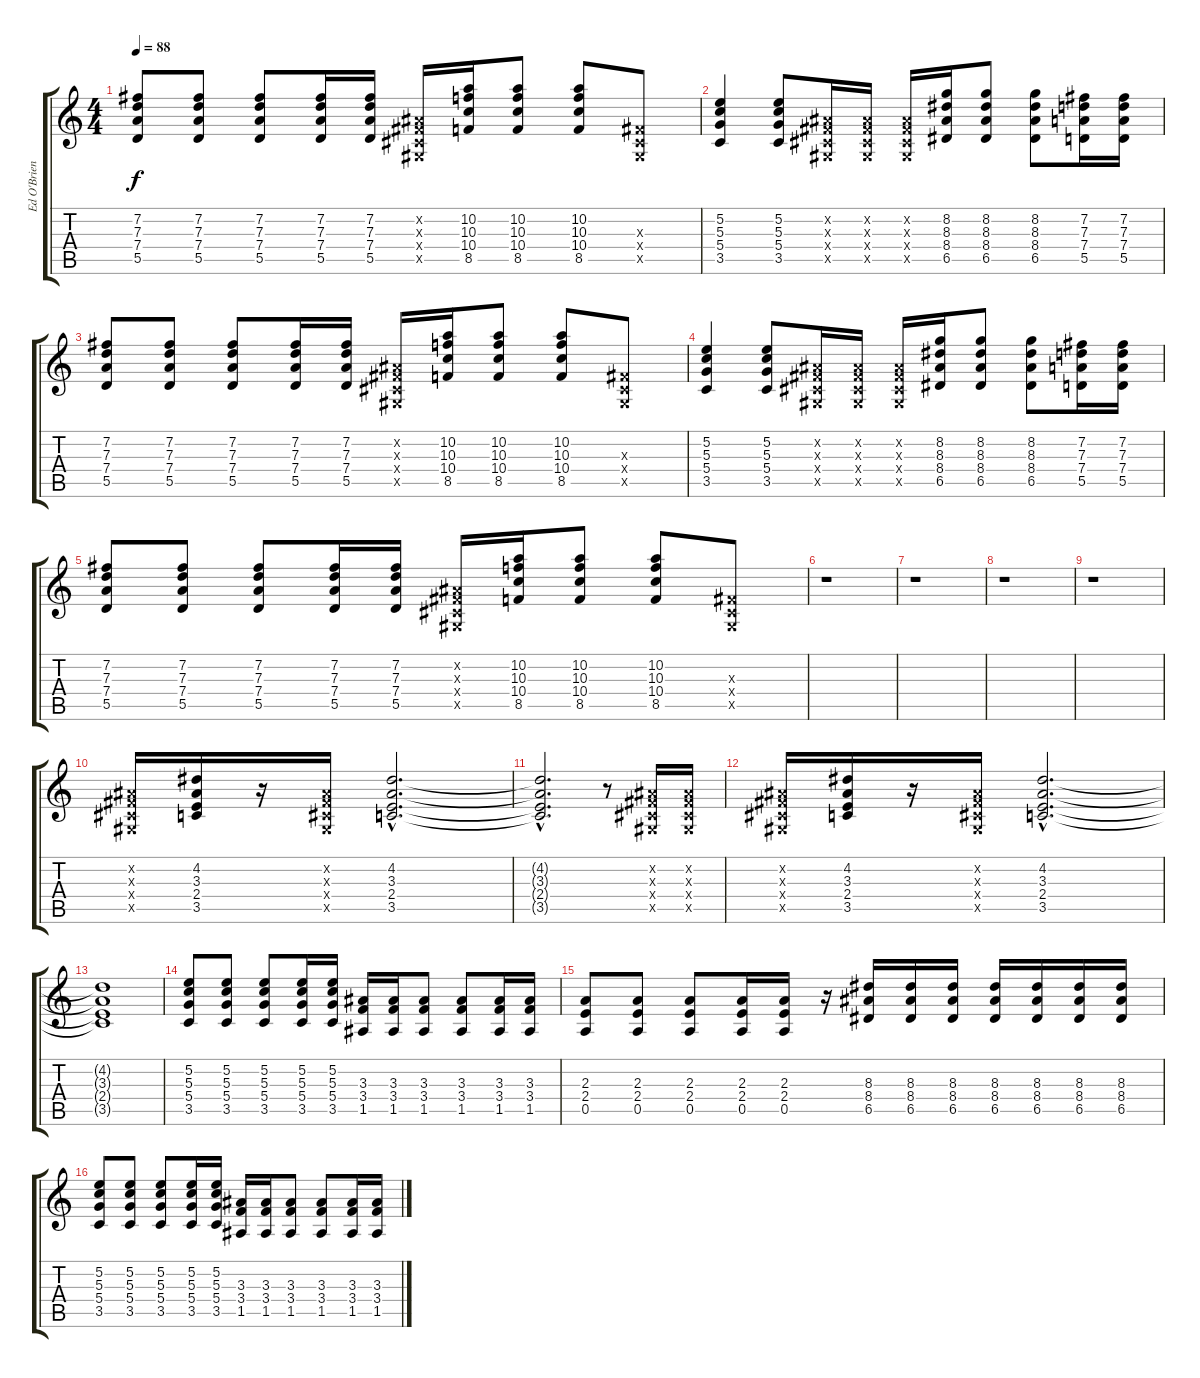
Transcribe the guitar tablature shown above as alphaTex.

\track ("Ed O'Brien" "Ed O'Brien") {instrument overdrivenguitar}
\staff {score tabs}
\tuning (E4 B3 G3 D3 A2 E2) {hide}
\ts (4 4)
\tempo 88
\clef g2
\ks c
(7.2 7.3 7.4 5.5).8{dy f} (7.2 7.3 7.4 5.5).8 (7.2 7.3 7.4 5.5).8 (7.2 7.3 7.4 5.5).16 (7.2 7.3 7.4 5.5).16 (-1.2{x} -1.3{x} -1.4{x} -1.5{x}).16 (10.2 10.3 10.4 8.5).16 (10.2 10.3 10.4 8.5).8 (10.2 10.3 10.4 8.5).8 (-1.3{x} -1.4{x} -1.5{x}).8 |
(5.2 5.3 5.4 3.5).4 (5.2 5.3 5.4 3.5).8 (-1.2{x} -1.3{x} -1.4{x} -1.5{x}).16 (-1.2{x} -1.3{x} -1.4{x} -1.5{x}).16 (-1.2{x} -1.3{x} -1.4{x} -1.5{x}).16 (8.2 8.3 8.4 6.5).16 (8.2 8.3 8.4 6.5).8 (8.2 8.3 8.4 6.5).8 (7.2 7.3 7.4 5.5).16 (7.2 7.3 7.4 5.5).16 |
(7.2 7.3 7.4 5.5).8 (7.2 7.3 7.4 5.5).8 (7.2 7.3 7.4 5.5).8 (7.2 7.3 7.4 5.5).16 (7.2 7.3 7.4 5.5).16 (-1.2{x} -1.3{x} -1.4{x} -1.5{x}).16 (10.2 10.3 10.4 8.5).16 (10.2 10.3 10.4 8.5).8 (10.2 10.3 10.4 8.5).8 (-1.3{x} -1.4{x} -1.5{x}).8 |
(5.2 5.3 5.4 3.5).4 (5.2 5.3 5.4 3.5).8 (-1.2{x} -1.3{x} -1.4{x} -1.5{x}).16 (-1.2{x} -1.3{x} -1.4{x} -1.5{x}).16 (-1.2{x} -1.3{x} -1.4{x} -1.5{x}).16 (8.2 8.3 8.4 6.5).16 (8.2 8.3 8.4 6.5).8 (8.2 8.3 8.4 6.5).8 (7.2 7.3 7.4 5.5).16 (7.2 7.3 7.4 5.5).16 |
(7.2 7.3 7.4 5.5).8 (7.2 7.3 7.4 5.5).8 (7.2 7.3 7.4 5.5).8 (7.2 7.3 7.4 5.5).16 (7.2 7.3 7.4 5.5).16 (-1.2{x} -1.3{x} -1.4{x} -1.5{x}).16 (10.2 10.3 10.4 8.5).16 (10.2 10.3 10.4 8.5).8 (10.2 10.3 10.4 8.5).8 (-1.3{x} -1.4{x} -1.5{x}).8 |
r.1 |
r.1 |
r.1 |
r.1 |
(-1.2{x} -1.3{x} -1.4{x} -1.5{x}).16 (4.2 3.3 2.4 3.5).16 r.16 (-1.2{x} -1.3{x} -1.4{x} -1.5{x}).16 (4.2{hac} 3.3{hac} 2.4{hac} 3.5{hac}).2{d} |
(4.2{hac t} 3.3{hac t} 2.4{hac t} 3.5{hac t}).2{d} r.8 (-1.2{x} -1.3{x} -1.4{x} -1.5{x}).16 (-1.2{x} -1.3{x} -1.4{x} -1.5{x}).16 |
(-1.2{x} -1.3{x} -1.4{x} -1.5{x}).16 (4.2 3.3 2.4 3.5).16 r.16 (-1.2{x} -1.3{x} -1.4{x} -1.5{x}).16 (4.2{hac} 3.3{hac} 2.4{hac} 3.5{hac}).2{d} |
(4.2{t} 3.3{t} 2.4{t} 3.5{t}).1 |
(5.2 5.3 5.4 3.5).8 (5.2 5.3 5.4 3.5).8 (5.2 5.3 5.4 3.5).8 (5.2 5.3 5.4 3.5).16 (5.2 5.3 5.4 3.5).16 (3.3 3.4 1.5).16 (3.3 3.4 1.5).16 (3.3 3.4 1.5).8 (3.3 3.4 1.5).8 (3.3 3.4 1.5).16 (3.3 3.4 1.5).16 |
(2.3 2.4 0.5).8 (2.3 2.4 0.5).8 (2.3 2.4 0.5).8 (2.3 2.4 0.5).16 (2.3 2.4 0.5).16 r.16 (8.3 8.4 6.5).16 (8.3 8.4 6.5).16 (8.3 8.4 6.5).16 (8.3 8.4 6.5).16 (8.3 8.4 6.5).16 (8.3 8.4 6.5).16 (8.3 8.4 6.5).16 |
(5.2 5.3 5.4 3.5).8 (5.2 5.3 5.4 3.5).8 (5.2 5.3 5.4 3.5).8 (5.2 5.3 5.4 3.5).16 (5.2 5.3 5.4 3.5).16 (3.3 3.4 1.5).16 (3.3 3.4 1.5).16 (3.3 3.4 1.5).8 (3.3 3.4 1.5).8 (3.3 3.4 1.5).16 (3.3 3.4 1.5).16
